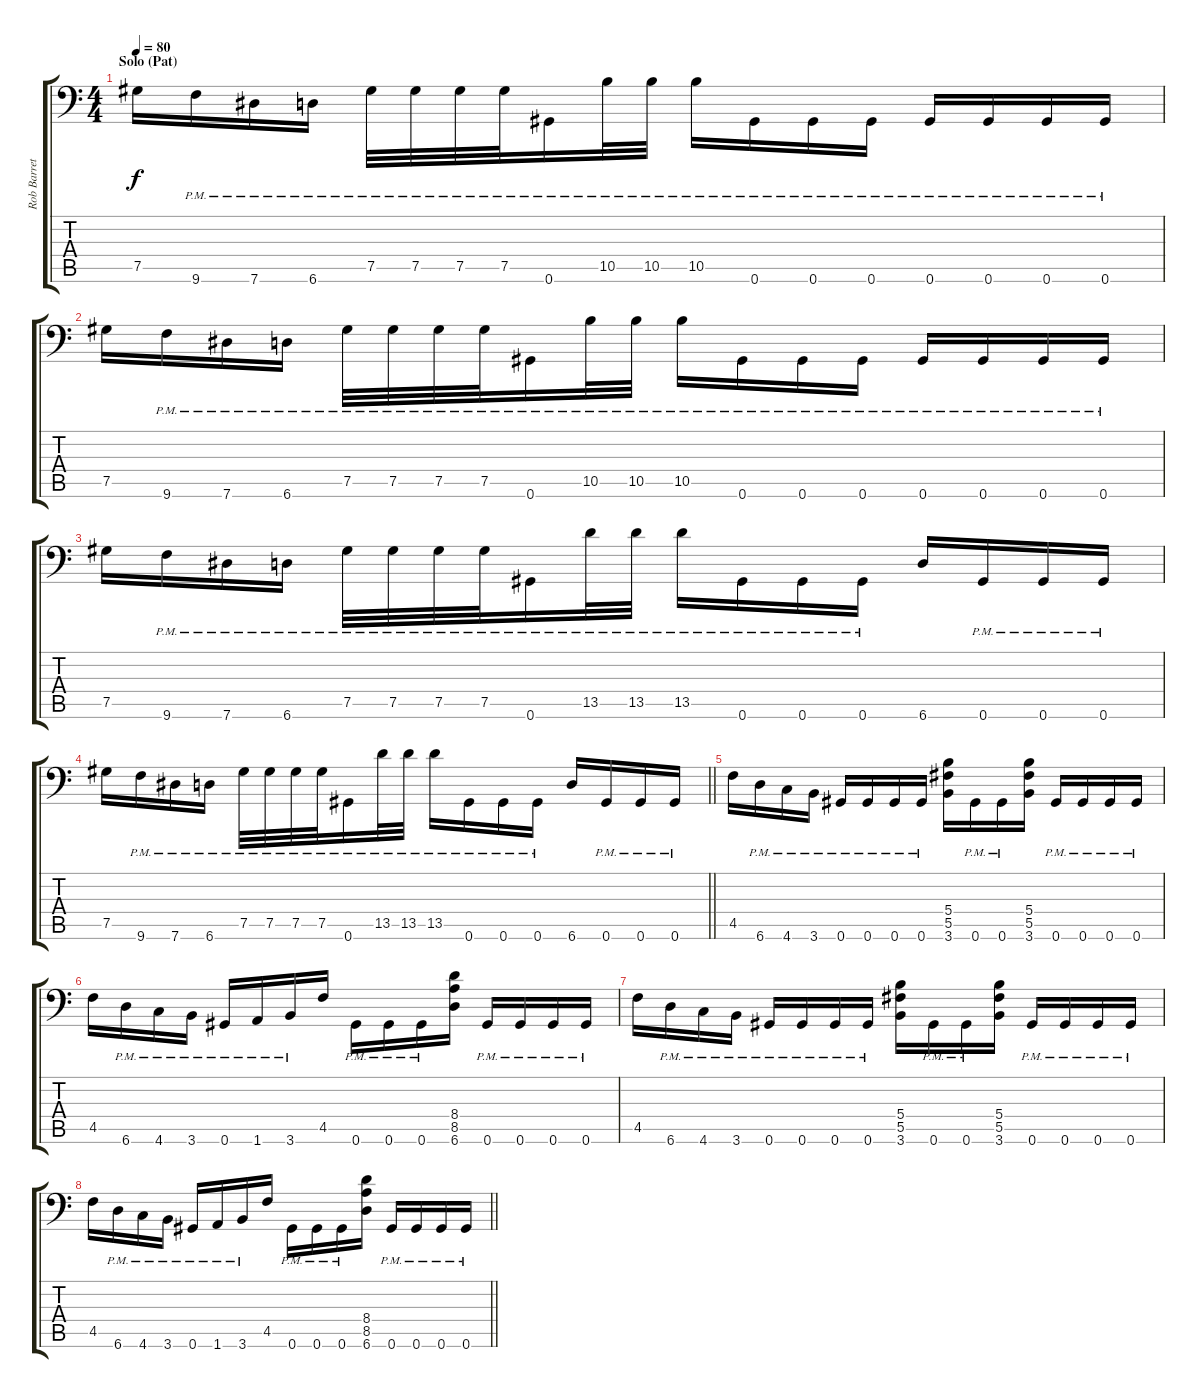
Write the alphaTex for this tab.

\track ("Rob Barrett" "Rob Barret") {instrument distortionguitar}
\staff {score tabs}
\tuning (Ab3 Eb3 B2 Gb2 Db2 Ab1) {hide}
\ts (4 4)
\section ("" "Solo (Pat)")
\tempo 80
\clef f4
\ks c
7.5.16{dy f} 9.6{pm}.16 7.6{pm}.16 6.6{pm}.16 7.5{pm}.32 7.5{pm}.32 7.5{pm}.32 7.5{pm}.32 0.6{pm}.16 10.5{pm}.32 10.5{pm}.32 10.5{pm}.16 0.6{pm}.16 0.6{pm}.16 0.6{pm}.16 0.6{pm}.16 0.6{pm}.16 0.6{pm}.16 0.6{pm}.16 |
7.5.16 9.6{pm}.16 7.6{pm}.16 6.6{pm}.16 7.5{pm}.32 7.5{pm}.32 7.5{pm}.32 7.5{pm}.32 0.6{pm}.16 10.5{pm}.32 10.5{pm}.32 10.5{pm}.16 0.6{pm}.16 0.6{pm}.16 0.6{pm}.16 0.6{pm}.16 0.6{pm}.16 0.6{pm}.16 0.6{pm}.16 |
7.5.16 9.6{pm}.16 7.6{pm}.16 6.6{pm}.16 7.5{pm}.32 7.5{pm}.32 7.5{pm}.32 7.5{pm}.32 0.6{pm}.16 13.5{pm}.32 13.5{pm}.32 13.5{pm}.16 0.6{pm}.16 0.6{pm}.16 0.6{pm}.16 6.6.16 0.6{pm}.16 0.6{pm}.16 0.6{pm}.16 |
\barLineRight lightlight
7.5.16 9.6{pm}.16 7.6{pm}.16 6.6{pm}.16 7.5{pm}.32 7.5{pm}.32 7.5{pm}.32 7.5{pm}.32 0.6{pm}.16 13.5{pm}.32 13.5{pm}.32 13.5{pm}.16 0.6{pm}.16 0.6{pm}.16 0.6{pm}.16 6.6.16 0.6{pm}.16 0.6{pm}.16 0.6{pm}.16 |
4.5.16 6.6{pm}.16 4.6{pm}.16 3.6{pm}.16 0.6{pm}.16 0.6{pm}.16 0.6{pm}.16 0.6{pm}.16 (5.4 5.5 3.6).16 0.6{pm}.16 0.6{pm}.16 (5.4 5.5 3.6).16 0.6{pm}.16 0.6{pm}.16 0.6{pm}.16 0.6{pm}.16 |
4.5.16 6.6{pm}.16 4.6{pm}.16 3.6{pm}.16 0.6{pm}.16 1.6{pm}.16 3.6{pm}.16 4.5.16 0.6{pm}.16 0.6{pm}.16 0.6{pm}.16 (8.4 8.5 6.6).16 0.6{pm}.16 0.6{pm}.16 0.6{pm}.16 0.6{pm}.16 |
4.5.16 6.6{pm}.16 4.6{pm}.16 3.6{pm}.16 0.6{pm}.16 0.6{pm}.16 0.6{pm}.16 0.6{pm}.16 (5.4 5.5 3.6).16 0.6{pm}.16 0.6{pm}.16 (5.4 5.5 3.6).16 0.6{pm}.16 0.6{pm}.16 0.6{pm}.16 0.6{pm}.16 |
\barLineRight lightlight
4.5.16 6.6{pm}.16 4.6{pm}.16 3.6{pm}.16 0.6{pm}.16 1.6{pm}.16 3.6{pm}.16 4.5.16 0.6{pm}.16 0.6{pm}.16 0.6{pm}.16 (8.4 8.5 6.6).16 0.6{pm}.16 0.6{pm}.16 0.6{pm}.16 0.6{pm}.16
